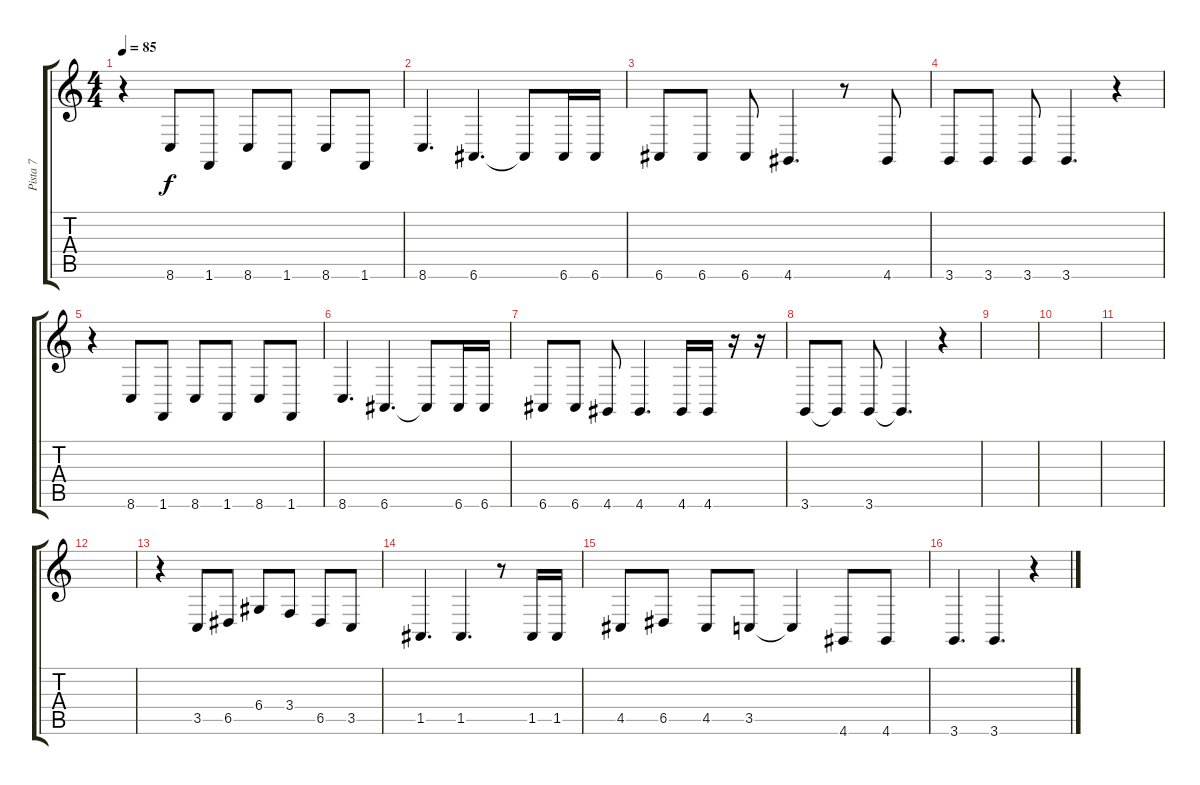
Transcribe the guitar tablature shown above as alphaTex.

\track ("Pista 7" "Pista 7") {instrument flute}
\staff {score tabs}
\tuning (E4 B3 G3 D3 A2 E2) {hide}
\ts (4 4)
\tempo 85
\clef g2
\ks c
r.4{dy f} 8.6.8 1.6.8 8.6.8 1.6.8 8.6.8 1.6.8 |
8.6.4{d} 6.6.4{d} 6.6{t}.8 6.6.16 6.6.16 |
6.6.8 6.6.8 6.6.8 4.6.4{d} r.8 4.6.8 |
3.6.8 3.6.8 3.6.8 3.6.4{d} r.4 |
r.4 8.6.8 1.6.8 8.6.8 1.6.8 8.6.8 1.6.8 |
8.6.4{d} 6.6.4{d} 6.6{t}.8 6.6.16 6.6.16 |
6.6.8 6.6.8 4.6.8 4.6.4{d} 4.6.16 4.6.16 r.16 r.16 |
3.6.8 3.6{t}.8 3.6.8 3.6{t}.4{d} r.4 |
|
|
|
|
r.4 3.5.8 6.5.8 6.4.8 3.4.8 6.5.8 3.5.8 |
1.5.4{d} 1.5.4{d} r.8 1.5.16 1.5.16 |
4.5.8 6.5.8 4.5.8 3.5.8 3.5{t}.4 4.6.8 4.6.8 |
3.6.4{d} 3.6.4{d} r.4
